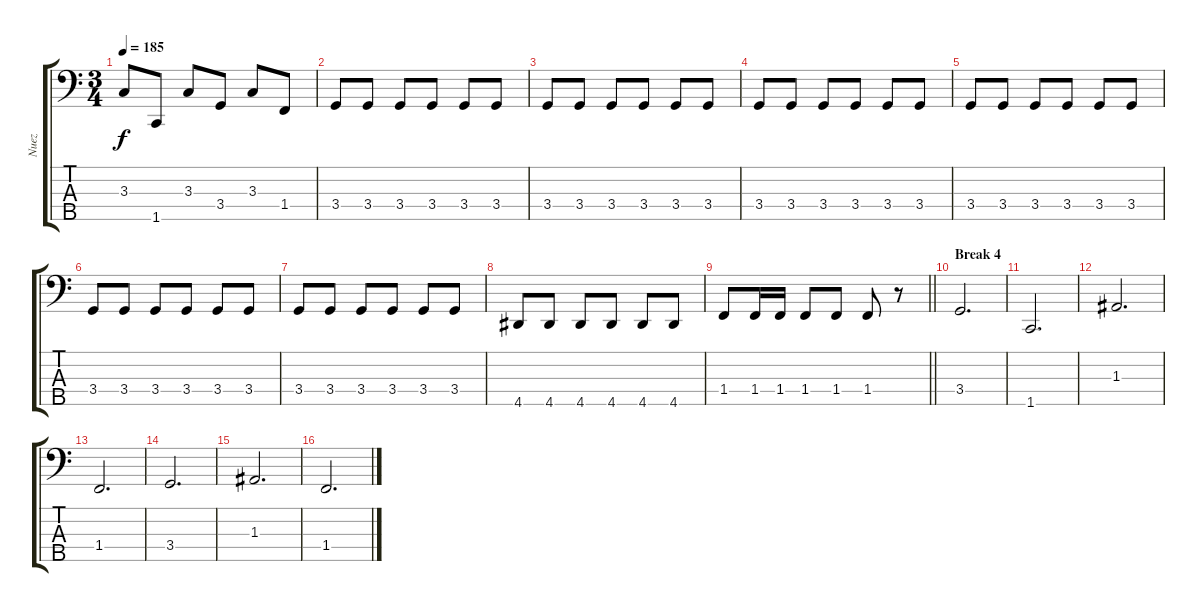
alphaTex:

\track ("Nuez" "Nuez") {instrument slapbass2}
\staff {score tabs}
\tuning (G2 D2 A1 E1 B0) {hide}
\ts (3 4)
\tempo 185
\clef f4
\ks c
3.3.8{dy f} 1.5.8 3.3.8 3.4.8 3.3.8 1.4.8 |
3.4.8 3.4.8 3.4.8 3.4.8 3.4.8 3.4.8 |
3.4.8 3.4.8 3.4.8 3.4.8 3.4.8 3.4.8 |
3.4.8 3.4.8 3.4.8 3.4.8 3.4.8 3.4.8 |
3.4.8 3.4.8 3.4.8 3.4.8 3.4.8 3.4.8 |
3.4.8 3.4.8 3.4.8 3.4.8 3.4.8 3.4.8 |
3.4.8 3.4.8 3.4.8 3.4.8 3.4.8 3.4.8 |
4.5.8 4.5.8 4.5.8 4.5.8 4.5.8 4.5.8 |
\barLineRight lightlight
1.4.8 1.4.16 1.4.16 1.4.8 1.4.8 1.4.8 r.8 |
\section ("" "Break 4")
3.4.2{d} |
1.5.2{d} |
1.3.2{d} |
1.4.2{d} |
3.4.2{d} |
1.3.2{d} |
1.4.2{d}
